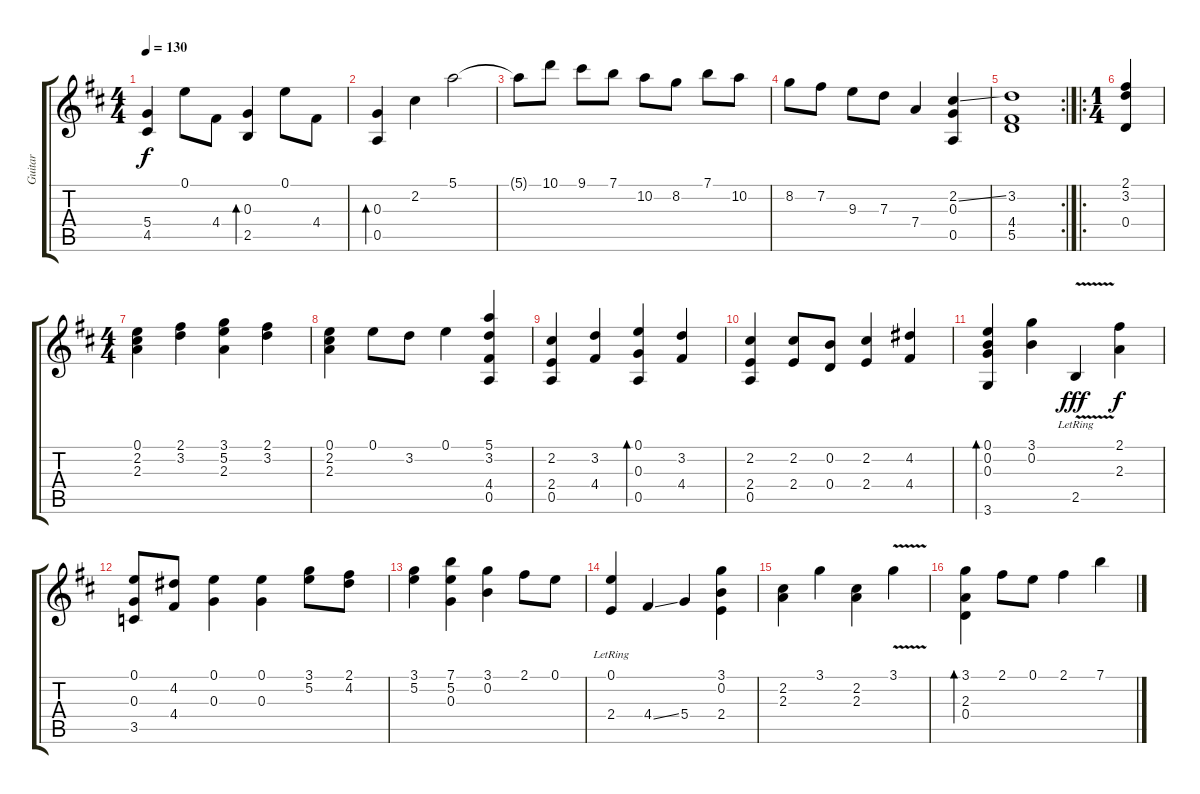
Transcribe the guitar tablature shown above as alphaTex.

\track ("Guitar" "Guitar") {instrument acousticguitarnylon}
\staff {score tabs}
\tuning (E4 B3 G3 D3 A2 E2) {hide}
\ts (4 4)
\tempo 130
\clef g2
\ks bminor
(5.4 4.5).4{dy f} 0.1.8 4.4.8 (0.3 2.5).4{bd 120} 0.1.8 4.4.8 |
(0.3 0.5).4{bd 240} 2.2.4 5.1.2 |
5.1{t}.8 10.1.8 9.1.8 7.1.8 10.2.8 8.2.8 7.1.8 10.2.8 |
8.2.8 7.2.8 9.3.8 7.3.8 7.4.4 (2.2{ss} 0.3 0.5).4 |
\rc 2
(3.2 4.4 5.5).1 |
\ro
\ts (1 4)
(2.1 3.2 0.4).4 |
\ts (4 4)
(0.1 2.2 2.3).4 (2.1 3.2).4 (3.1 5.2 2.3).4 (2.1 3.2).4 |
(0.1 2.2 2.3).4 0.1.8 3.2.8 0.1.4 (5.1 3.2 4.4 0.5).4 |
(2.2 2.4 0.5).4 (3.2 4.4).4 (0.1 0.3 0.5).4{bd 120} (3.2 4.4).4 |
(2.2 2.4 0.5).4 (2.2 2.4).8 (0.2 0.4).8 (2.2 2.4).4 (4.2 4.4).4 |
(0.1 0.2 0.3 3.6).4{bd 120} (3.1 0.2).4 2.5{v lr}.4{dy fff} (2.1 2.3).4{dy f} |
(0.1 0.3 3.5).8 (4.2 4.4).8 (0.1 0.3).4 (0.1 0.3).4 (3.1 5.2).8 (2.1 4.2).8 |
(3.1 5.2).4 (7.1 5.2 0.3).4 (3.1 0.2).4 2.1.8 0.1.8 |
(0.1{lr} 2.4).4 4.4{ss}.4 5.4.4 (3.1 0.2 2.4).4 |
(2.2 2.3).4 3.1.4 (2.2 2.3).4 3.1{v}.4 |
(3.1 2.3 0.4).4{bd 60} 2.1.8 0.1.8 2.1.4 7.1.4
